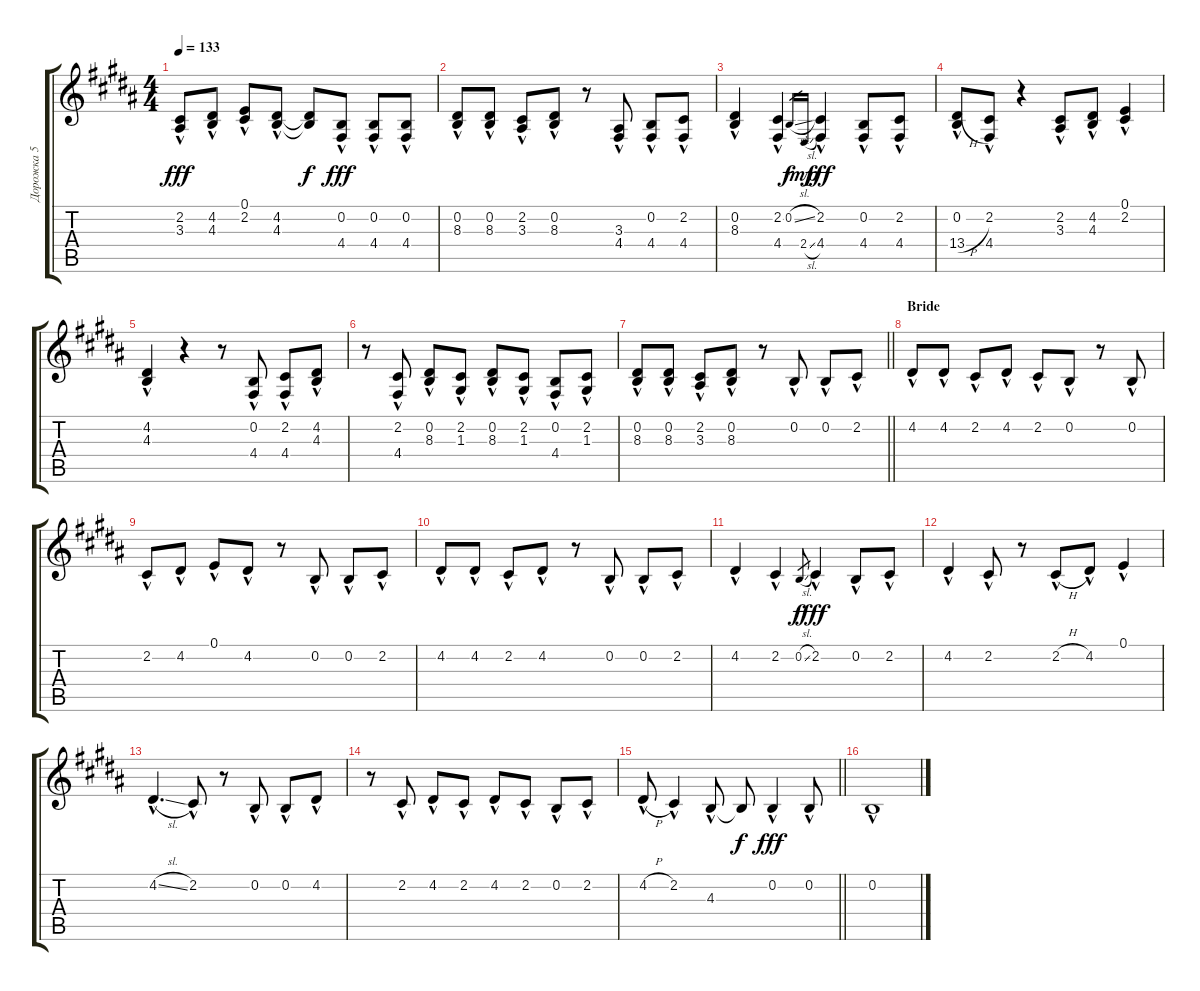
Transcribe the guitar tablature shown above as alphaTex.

\track ("Дорожка 5" "Дорожка 5") {instrument altosax}
\staff {score tabs}
\tuning (E4 B3 G3 D3 A2 E2) {hide}
\ts (4 4)
\tempo 133
\clef g2
\ks b
(2.2{hac} 3.3{hac}).8{dy fff} (4.2{hac} 4.3{hac}).8 (0.1{hac} 2.2{hac}).8 (4.2{hac} 4.3{hac}).8 (4.2{t} 4.3{t}).8{dy f} (0.2{hac} 4.4{hac}).8{dy fff} (0.2{hac} 4.4{hac}).8 (0.2{hac} 4.4{hac}).8 |
(0.2{hac} 8.3{hac}).8 (0.2{hac} 8.3{hac}).8 (2.2{hac} 3.3{hac}).8 (0.2{hac} 8.3{hac}).8 r.8 (3.3{hac} 4.4{hac}).8 (0.2{hac} 4.4{hac}).8 (2.2{hac} 4.4{hac}).8 |
(0.2{hac} 8.3{hac}).4 (2.2{hac} 4.4{hac}).4 0.2{sl}.16{gr dy f} 2.4{sl}.16{gr dy mp} (2.2{hac} 4.4{hac}).4{dy fff} (0.2{hac} 4.4{hac}).8 (2.2{hac} 4.4{hac}).8 |
(0.2{h hac} 13.4{h hac}).8 (2.2{hac} 4.4{hac}).8 r.4 (2.2{hac} 3.3{hac}).8 (4.2{hac} 4.3{hac}).8 (0.1{hac} 2.2{hac}).4 |
(4.2{hac} 4.3{hac}).4 r.4 r.8 (0.2{hac} 4.4{hac}).8 (2.2{hac} 4.4{hac}).8 (4.2{hac} 4.3{hac}).8 |
r.8 (2.2{hac} 4.4{hac}).8 (0.2{hac} 8.3{hac}).8 (2.2{hac} 1.3{hac}).8 (0.2{hac} 8.3{hac}).8 (2.2{hac} 1.3{hac}).8 (0.2{hac} 4.4{hac}).8 (2.2{hac} 1.3{hac}).8 |
\barLineRight lightlight
(0.2{hac} 8.3{hac}).8 (0.2{hac} 8.3{hac}).8 (2.2{hac} 3.3{hac}).8 (0.2{hac} 8.3{hac}).8 r.8 0.2{hac}.8 0.2{hac}.8 2.2{hac}.8 |
\section ("" "Bride")
4.2{hac}.8 4.2{hac}.8 2.2{hac}.8 4.2{hac}.8 2.2{hac}.8 0.2{hac}.8 r.8 0.2{hac}.8 |
2.2{hac}.8 4.2{hac}.8 0.1{hac}.8 4.2{hac}.8 r.8 0.2{hac}.8 0.2{hac}.8 2.2{hac}.8 |
4.2{hac}.8 4.2{hac}.8 2.2{hac}.8 4.2{hac}.8 r.8 0.2{hac}.8 0.2{hac}.8 2.2{hac}.8 |
4.2{hac}.4 2.2{hac}.4 0.2{sl}.8{gr dy f} 2.2{hac}.4{dy fff} 0.2{hac}.8 2.2{hac}.8 |
4.2{hac}.4 2.2{hac}.8 r.8 2.2{h hac}.8 4.2{hac}.8 0.1{hac}.4 |
4.2{sl hac}.4{d} 2.2{hac}.8 r.8 0.2{hac}.8 0.2{hac}.8 4.2{hac}.8 |
r.8 2.2{hac}.8 4.2{hac}.8 2.2{hac}.8 4.2{hac}.8 2.2{hac}.8 0.2{hac}.8 2.2{hac}.8 |
\barLineRight lightlight
4.2{h hac}.8 2.2{hac}.4 4.3{hac}.8 4.3{t}.8{dy f} 0.2{hac}.4{dy fff} 0.2{hac}.8 |
0.2{hac}.1
